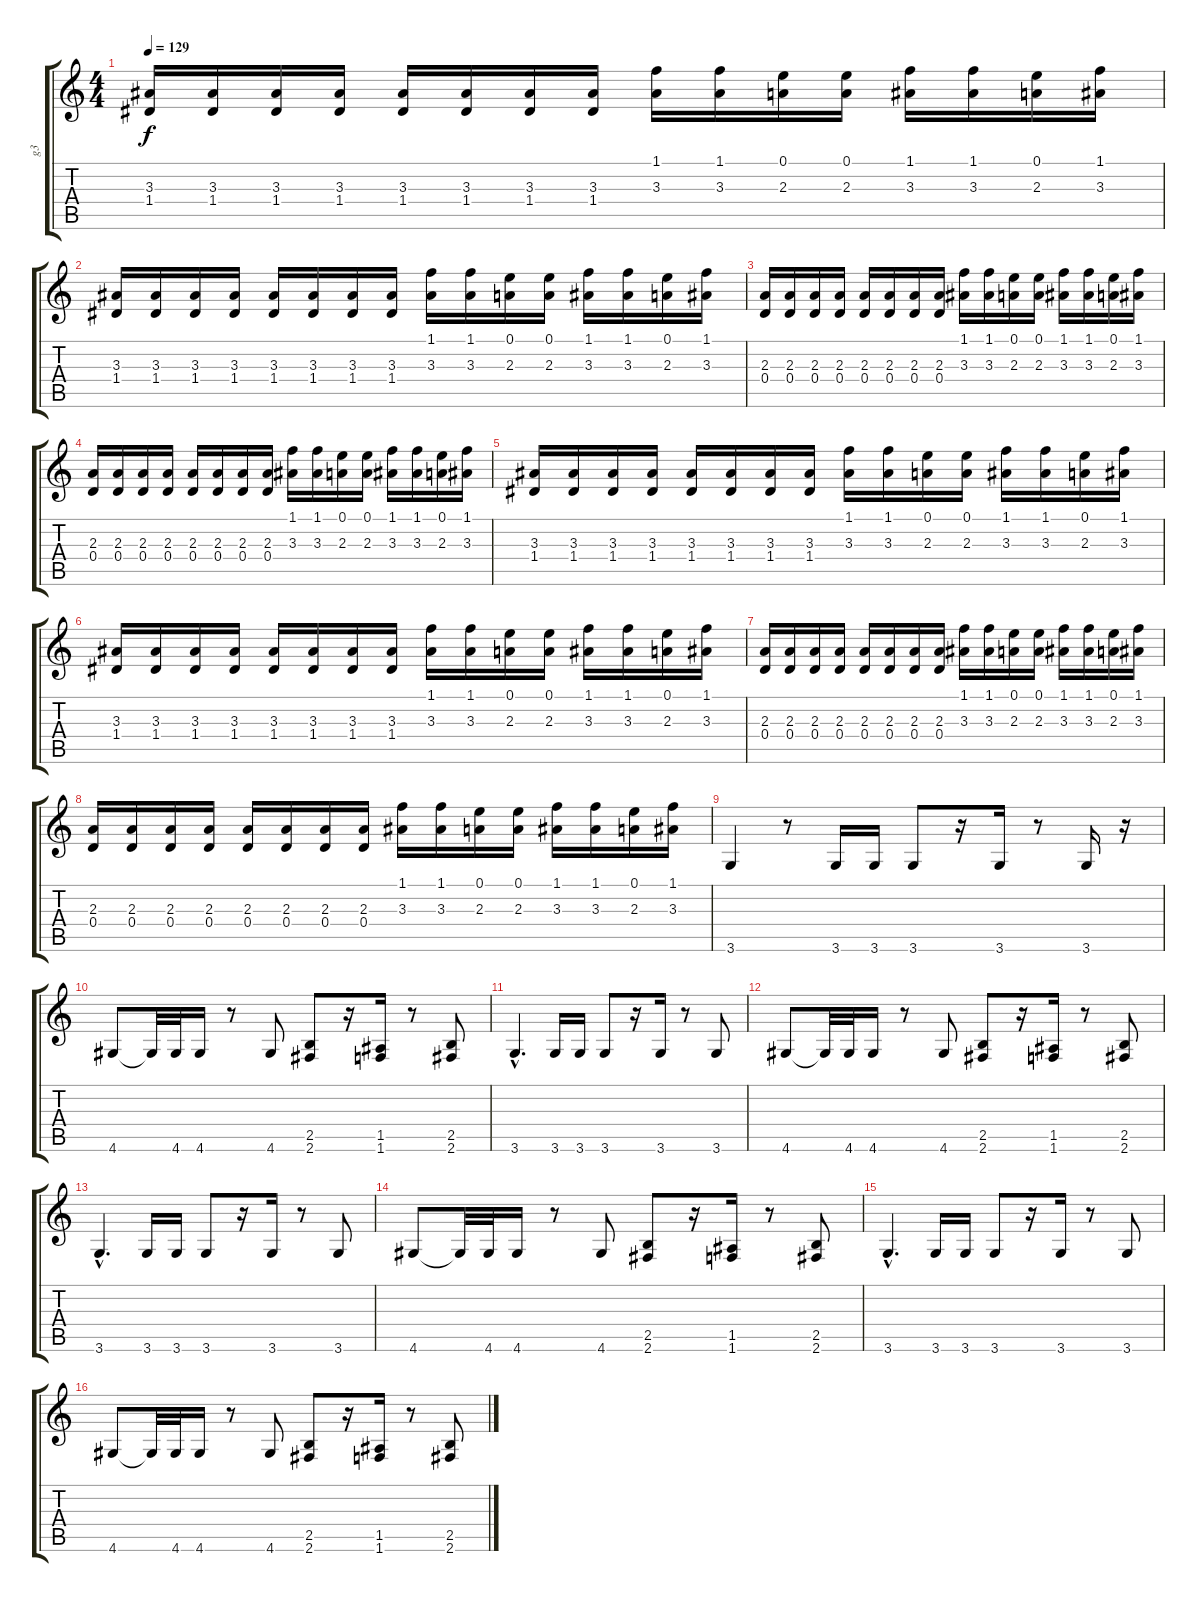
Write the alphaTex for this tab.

\track ("g3" "g3") {instrument overdrivenguitar}
\staff {score tabs}
\tuning (E4 B3 G3 D3 A2 E2) {hide}
\ts (4 4)
\tempo 129
\clef g2
\ks c
(3.3 1.4).16{dy f} (3.3 1.4).16 (3.3 1.4).16 (3.3 1.4).16 (3.3 1.4).16 (3.3 1.4).16 (3.3 1.4).16 (3.3 1.4).16 (1.1 3.3).16 (1.1 3.3).16 (0.1 2.3).16 (0.1 2.3).16 (1.1 3.3).16 (1.1 3.3).16 (0.1 2.3).16 (1.1 3.3).16 |
(3.3 1.4).16 (3.3 1.4).16 (3.3 1.4).16 (3.3 1.4).16 (3.3 1.4).16 (3.3 1.4).16 (3.3 1.4).16 (3.3 1.4).16 (1.1 3.3).16 (1.1 3.3).16 (0.1 2.3).16 (0.1 2.3).16 (1.1 3.3).16 (1.1 3.3).16 (0.1 2.3).16 (1.1 3.3).16 |
(2.3 0.4).16 (2.3 0.4).16 (2.3 0.4).16 (2.3 0.4).16 (2.3 0.4).16 (2.3 0.4).16 (2.3 0.4).16 (2.3 0.4).16 (1.1 3.3).16 (1.1 3.3).16 (0.1 2.3).16 (0.1 2.3).16 (1.1 3.3).16 (1.1 3.3).16 (0.1 2.3).16 (1.1 3.3).16 |
(2.3 0.4).16 (2.3 0.4).16 (2.3 0.4).16 (2.3 0.4).16 (2.3 0.4).16 (2.3 0.4).16 (2.3 0.4).16 (2.3 0.4).16 (1.1 3.3).16 (1.1 3.3).16 (0.1 2.3).16 (0.1 2.3).16 (1.1 3.3).16 (1.1 3.3).16 (0.1 2.3).16 (1.1 3.3).16 |
(3.3 1.4).16 (3.3 1.4).16 (3.3 1.4).16 (3.3 1.4).16 (3.3 1.4).16 (3.3 1.4).16 (3.3 1.4).16 (3.3 1.4).16 (1.1 3.3).16 (1.1 3.3).16 (0.1 2.3).16 (0.1 2.3).16 (1.1 3.3).16 (1.1 3.3).16 (0.1 2.3).16 (1.1 3.3).16 |
(3.3 1.4).16 (3.3 1.4).16 (3.3 1.4).16 (3.3 1.4).16 (3.3 1.4).16 (3.3 1.4).16 (3.3 1.4).16 (3.3 1.4).16 (1.1 3.3).16 (1.1 3.3).16 (0.1 2.3).16 (0.1 2.3).16 (1.1 3.3).16 (1.1 3.3).16 (0.1 2.3).16 (1.1 3.3).16 |
(2.3 0.4).16 (2.3 0.4).16 (2.3 0.4).16 (2.3 0.4).16 (2.3 0.4).16 (2.3 0.4).16 (2.3 0.4).16 (2.3 0.4).16 (1.1 3.3).16 (1.1 3.3).16 (0.1 2.3).16 (0.1 2.3).16 (1.1 3.3).16 (1.1 3.3).16 (0.1 2.3).16 (1.1 3.3).16 |
(2.3 0.4).16 (2.3 0.4).16 (2.3 0.4).16 (2.3 0.4).16 (2.3 0.4).16 (2.3 0.4).16 (2.3 0.4).16 (2.3 0.4).16 (1.1 3.3).16 (1.1 3.3).16 (0.1 2.3).16 (0.1 2.3).16 (1.1 3.3).16 (1.1 3.3).16 (0.1 2.3).16 (1.1 3.3).16 |
3.6.4 r.8 3.6.16 3.6.16 3.6.8 r.16 3.6.16 r.8 3.6.16 r.16 |
4.6.8 4.6{t}.32 4.6.32 4.6.16 r.8 4.6.8 (2.5 2.6).8 r.16 (1.5 1.6).16 r.8 (2.5 2.6).8 |
3.6{hac}.4{d} 3.6.16 3.6.16 3.6.8 r.16 3.6.16 r.8 3.6.8 |
4.6.8 4.6{t}.32 4.6.32 4.6.16 r.8 4.6.8 (2.5 2.6).8 r.16 (1.5 1.6).16 r.8 (2.5 2.6).8 |
3.6{hac}.4{d} 3.6.16 3.6.16 3.6.8 r.16 3.6.16 r.8 3.6.8 |
4.6.8 4.6{t}.32 4.6.32 4.6.16 r.8 4.6.8 (2.5 2.6).8 r.16 (1.5 1.6).16 r.8 (2.5 2.6).8 |
3.6{hac}.4{d} 3.6.16 3.6.16 3.6.8 r.16 3.6.16 r.8 3.6.8 |
4.6.8 4.6{t}.32 4.6.32 4.6.16 r.8 4.6.8 (2.5 2.6).8 r.16 (1.5 1.6).16 r.8 (2.5 2.6).8
